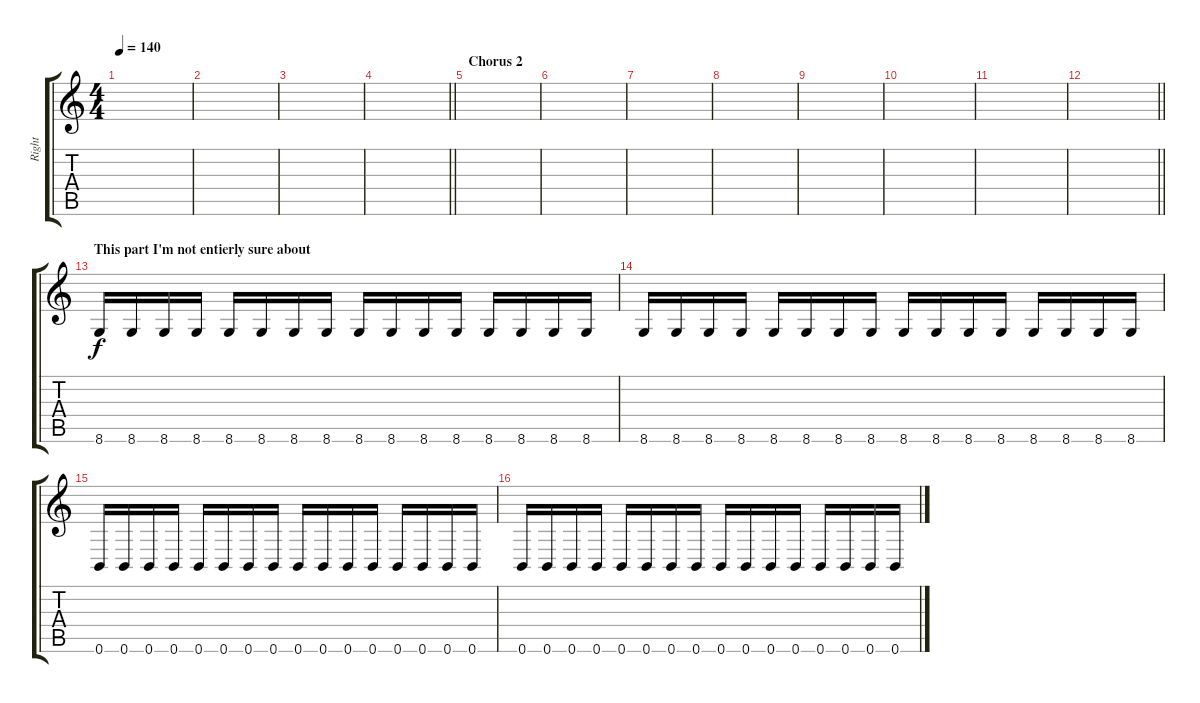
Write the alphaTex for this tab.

\track ("Right" "Right") {instrument distortionguitar}
\staff {score tabs}
\tuning (Db4 Ab3 E3 B2 Gb2 B1) {hide}
\ts (4 4)
\tempo 140
\clef g2
\ks c
|
|
|
\barLineRight lightlight
|
\section ("" "Chorus 2")
|
|
|
|
|
|
|
\barLineRight lightlight
|
\section ("" "This part I'm not entierly sure about")
8.6.16 8.6.16 8.6.16 8.6.16 8.6.16 8.6.16 8.6.16 8.6.16 8.6.16 8.6.16 8.6.16 8.6.16 8.6.16 8.6.16 8.6.16 8.6.16 |
8.6.16 8.6.16 8.6.16 8.6.16 8.6.16 8.6.16 8.6.16 8.6.16 8.6.16 8.6.16 8.6.16 8.6.16 8.6.16 8.6.16 8.6.16 8.6.16 |
0.6.16 0.6.16 0.6.16 0.6.16 0.6.16 0.6.16 0.6.16 0.6.16 0.6.16 0.6.16 0.6.16 0.6.16 0.6.16 0.6.16 0.6.16 0.6.16 |
0.6.16 0.6.16 0.6.16 0.6.16 0.6.16 0.6.16 0.6.16 0.6.16 0.6.16 0.6.16 0.6.16 0.6.16 0.6.16 0.6.16 0.6.16 0.6.16
